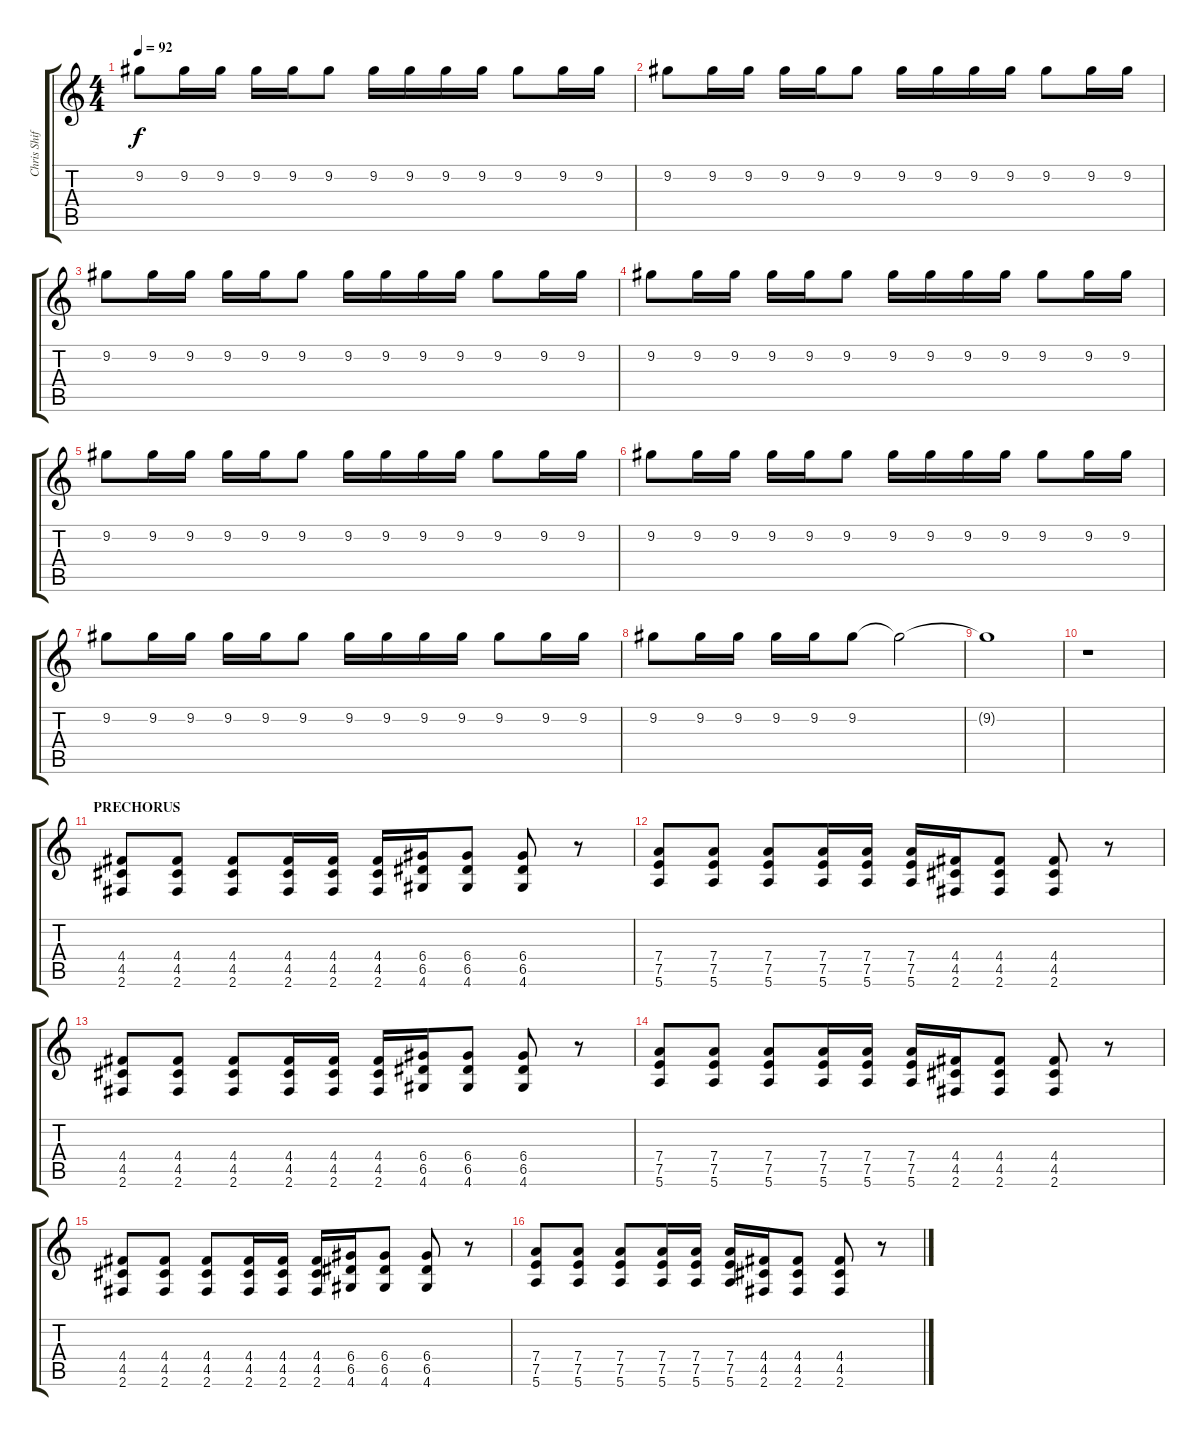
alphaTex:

\track ("Chris Shifflet (Guitar)" "Chris Shif") {instrument distortionguitar}
\staff {score tabs}
\tuning (E4 B3 G3 D3 A2 E2) {hide}
\ts (4 4)
\tempo 92
\clef g2
\ks c
9.2.8{dy f} 9.2.16 9.2.16 9.2.16 9.2.16 9.2.8 9.2.16 9.2.16 9.2.16 9.2.16 9.2.8 9.2.16 9.2.16 |
9.2.8 9.2.16 9.2.16 9.2.16 9.2.16 9.2.8 9.2.16 9.2.16 9.2.16 9.2.16 9.2.8 9.2.16 9.2.16 |
9.2.8 9.2.16 9.2.16 9.2.16 9.2.16 9.2.8 9.2.16 9.2.16 9.2.16 9.2.16 9.2.8 9.2.16 9.2.16 |
9.2.8 9.2.16 9.2.16 9.2.16 9.2.16 9.2.8 9.2.16 9.2.16 9.2.16 9.2.16 9.2.8 9.2.16 9.2.16 |
9.2.8 9.2.16 9.2.16 9.2.16 9.2.16 9.2.8 9.2.16 9.2.16 9.2.16 9.2.16 9.2.8 9.2.16 9.2.16 |
9.2.8 9.2.16 9.2.16 9.2.16 9.2.16 9.2.8 9.2.16 9.2.16 9.2.16 9.2.16 9.2.8 9.2.16 9.2.16 |
9.2.8 9.2.16 9.2.16 9.2.16 9.2.16 9.2.8 9.2.16 9.2.16 9.2.16 9.2.16 9.2.8 9.2.16 9.2.16 |
9.2.8 9.2.16 9.2.16 9.2.16 9.2.16 9.2.8 9.2{t}.2{volume 0} |
9.2{t}.1 |
r.1 |
\section ("" "PRECHORUS")
(4.4 4.5 2.6).8{volume 12} (4.4 4.5 2.6).8 (4.4 4.5 2.6).8 (4.4 4.5 2.6).16 (4.4 4.5 2.6).16 (4.4 4.5 2.6).16 (6.4 6.5 4.6).16 (6.4 6.5 4.6).8 (6.4 6.5 4.6).8 r.8 |
(7.4 7.5 5.6).8 (7.4 7.5 5.6).8 (7.4 7.5 5.6).8 (7.4 7.5 5.6).16 (7.4 7.5 5.6).16 (7.4 7.5 5.6).16 (4.4 4.5 2.6).16 (4.4 4.5 2.6).8 (4.4 4.5 2.6).8 r.8 |
(4.4 4.5 2.6).8 (4.4 4.5 2.6).8 (4.4 4.5 2.6).8 (4.4 4.5 2.6).16 (4.4 4.5 2.6).16 (4.4 4.5 2.6).16 (6.4 6.5 4.6).16 (6.4 6.5 4.6).8 (6.4 6.5 4.6).8 r.8 |
(7.4 7.5 5.6).8 (7.4 7.5 5.6).8 (7.4 7.5 5.6).8 (7.4 7.5 5.6).16 (7.4 7.5 5.6).16 (7.4 7.5 5.6).16 (4.4 4.5 2.6).16 (4.4 4.5 2.6).8 (4.4 4.5 2.6).8 r.8 |
(4.4 4.5 2.6).8 (4.4 4.5 2.6).8 (4.4 4.5 2.6).8 (4.4 4.5 2.6).16 (4.4 4.5 2.6).16 (4.4 4.5 2.6).16 (6.4 6.5 4.6).16 (6.4 6.5 4.6).8 (6.4 6.5 4.6).8 r.8 |
(7.4 7.5 5.6).8 (7.4 7.5 5.6).8 (7.4 7.5 5.6).8 (7.4 7.5 5.6).16 (7.4 7.5 5.6).16 (7.4 7.5 5.6).16 (4.4 4.5 2.6).16 (4.4 4.5 2.6).8 (4.4 4.5 2.6).8 r.8
